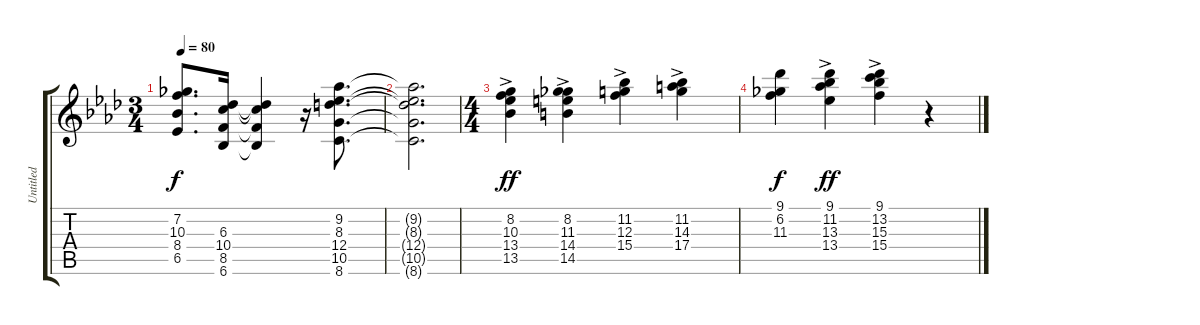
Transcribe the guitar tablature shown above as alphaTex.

\track ("Untitled" "Untitled") {instrument electricguitarclean}
\staff {score tabs}
\tuning (E4 B3 G3 D3 A2 E2) {hide}
\ts (3 4)
\tempo 80
\clef g2
\ks ab
(7.2 10.3 8.4 6.5).8{d dy f} (6.3 10.4 8.5 6.6).16 (6.3{t} 10.4{t} 8.5{t} 6.6{t}).4 r.16 (9.2 8.3 12.4 10.5 8.6).8{d} |
(9.2{t} 8.3{t} 12.4{t} 10.5{t} 8.6{t}).2{d} |
\ts (4 4)
(8.2{ac} 10.3{ac} 13.4{ac} 13.5{ac}).4{dy ff} (8.2{ac} 11.3{ac} 14.4{ac} 14.5{ac}).4 (11.2{ac} 12.3{ac} 15.4{ac}).4 (11.2{ac} 14.3{ac} 17.4{ac}).4 |
(9.1 6.2 11.3).4{dy f} (9.1{ac} 11.2{ac} 13.3{ac} 13.4{ac}).4{dy ff} (9.1{ac} 13.2{ac} 15.3{ac} 15.4{ac}).4 r.4
